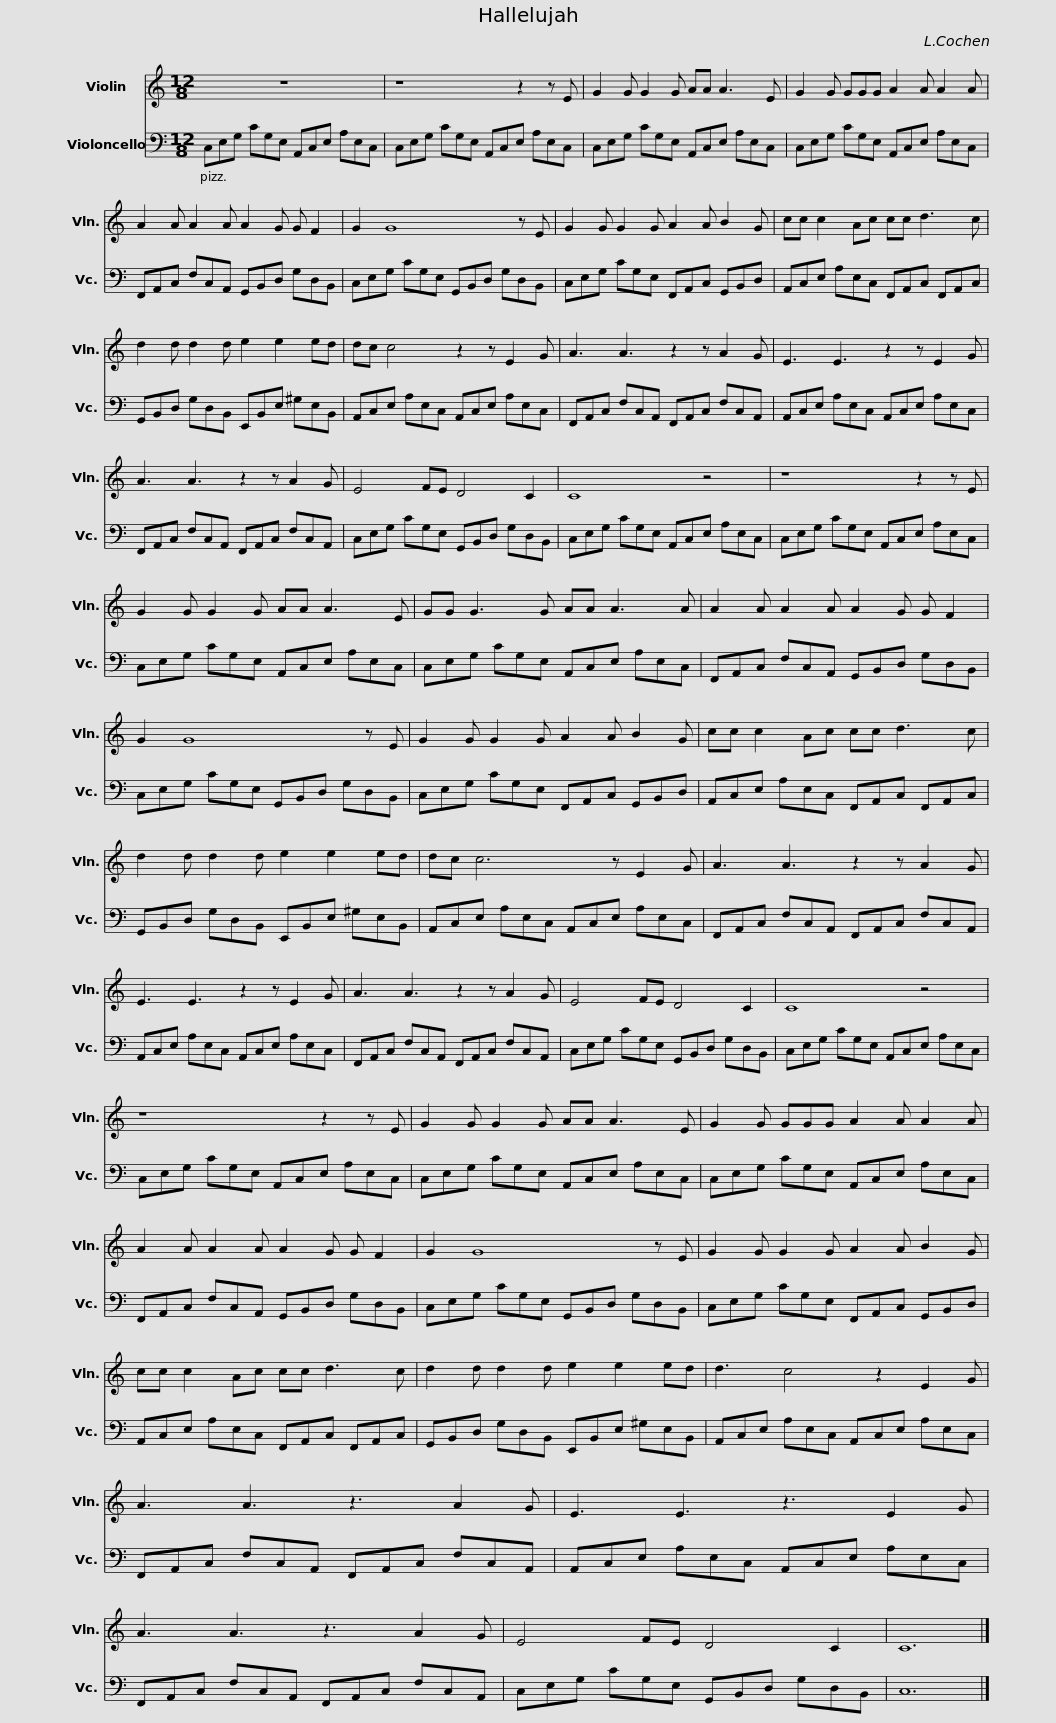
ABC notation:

X:1
%%score 1 2
L:1/8
M:12/8
I:linebreak $
K:C
V:1 treble
V:2 bass
V:1
 z12 | z8 z2 z E | G2 G G2 G AA A3 E |$ G2 G GGG A2 A A2 A | A2 A A2 A A2 G G F2 | %5
 G2 G8 z E |$ G2 G G2 G A2 A B2 G | cc c2 Ac cc d3 c | d2 d d2 d e2 e2 ed |$ dc c4 z2 z E2 G | %10
 A3 A3 z2 z A2 G | E3 E3 z2 z E2 G |$ A3 A3 z2 z A2 G | E4 FE D4 C2 | C8 z4 |$ %15
 z8 z2 z E | G2 G G2 G AA A3 E | GG G3 G AA A3 A |$ A2 A A2 A A2 G G F2 | G2 G8 z E | %20
 G2 G G2 G A2 A B2 G |$ cc c2 Ac cc d3 c | d2 d d2 d e2 e2 ed | dc c6 z E2 G |$ A3 A3 z2 z A2 G | %25
 E3 E3 z2 z E2 G | A3 A3 z2 z A2 G |$ E4 FE D4 C2 | C8 z4 | z8 z2 z E |$ %30
 G2 G G2 G AA A3 E | G2 G GGG A2 A A2 A | A2 A A2 A A2 G G F2 |$ G2 G8 z E | G2 G G2 G A2 A B2 G | %35
 cc c2 Ac cc d3 c |$ d2 d d2 d e2 e2 ed | d3 c4 z2 E2 G | A3 A3 z3 A2 G |$ E3 E3 z3 E2 G | %40
 A3 A3 z3 A2 G | E4 FE D4 C2 | C12 |] %43
V:2
 C,E,G, CG,E, A,,C,E, A,E,C, | C,E,G, CG,E, A,,C,E, A,E,C, | C,E,G, CG,E, A,,C,E, A,E,C, |$ C,E,G, CG,E, A,,C,E, A,E,C, | F,,A,,C, F,C,A,, G,,B,,D, G,D,B,, | %5
 C,E,G, CG,E, G,,B,,D, G,D,B,, |$ C,E,G, CG,E, F,,A,,C, G,,B,,D, | A,,C,E, A,E,C, F,,A,,C, F,,A,,C, | G,,B,,D, G,D,B,, E,,B,,E, ^G,E,B,, |$ A,,C,E, A,E,C, A,,C,E, A,E,C, | %10
 F,,A,,C, F,C,A,, F,,A,,C, F,C,A,, | A,,C,E, A,E,C, A,,C,E, A,E,C, |$ F,,A,,C, F,C,A,, F,,A,,C, F,C,A,, | C,E,G, CG,E, G,,B,,D, G,D,B,, | C,E,G, CG,E, A,,C,E, A,E,C, |$ %15
 C,E,G, CG,E, A,,C,E, A,E,C, | C,E,G, CG,E, A,,C,E, A,E,C, | C,E,G, CG,E, A,,C,E, A,E,C, |$ F,,A,,C, F,C,A,, G,,B,,D, G,D,B,, | C,E,G, CG,E, G,,B,,D, G,D,B,, | %20
 C,E,G, CG,E, F,,A,,C, G,,B,,D, |$ A,,C,E, A,E,C, F,,A,,C, F,,A,,C, | G,,B,,D, G,D,B,, E,,B,,E, ^G,E,B,, | A,,C,E, A,E,C, A,,C,E, A,E,C, |$ F,,A,,C, F,C,A,, F,,A,,C, F,C,A,, | %25
 A,,C,E, A,E,C, A,,C,E, A,E,C, | F,,A,,C, F,C,A,, F,,A,,C, F,C,A,, |$ C,E,G, CG,E, G,,B,,D, G,D,B,, | C,E,G, CG,E, A,,C,E, A,E,C, | C,E,G, CG,E, A,,C,E, A,E,C, |$ %30
 C,E,G, CG,E, A,,C,E, A,E,C, | C,E,G, CG,E, A,,C,E, A,E,C, | F,,A,,C, F,C,A,, G,,B,,D, G,D,B,, |$ C,E,G, CG,E, G,,B,,D, G,D,B,, | C,E,G, CG,E, F,,A,,C, G,,B,,D, | %35
 A,,C,E, A,E,C, F,,A,,C, F,,A,,C, |$ G,,B,,D, G,D,B,, E,,B,,E, ^G,E,B,, | A,,C,E, A,E,C, A,,C,E, A,E,C, | F,,A,,C, F,C,A,, F,,A,,C, F,C,A,, |$ A,,C,E, A,E,C, A,,C,E, A,E,C, | %40
 F,,A,,C, F,C,A,, F,,A,,C, F,C,A,, | C,E,G, CG,E, G,,B,,D, G,D,B,, | C,12 |] %43
